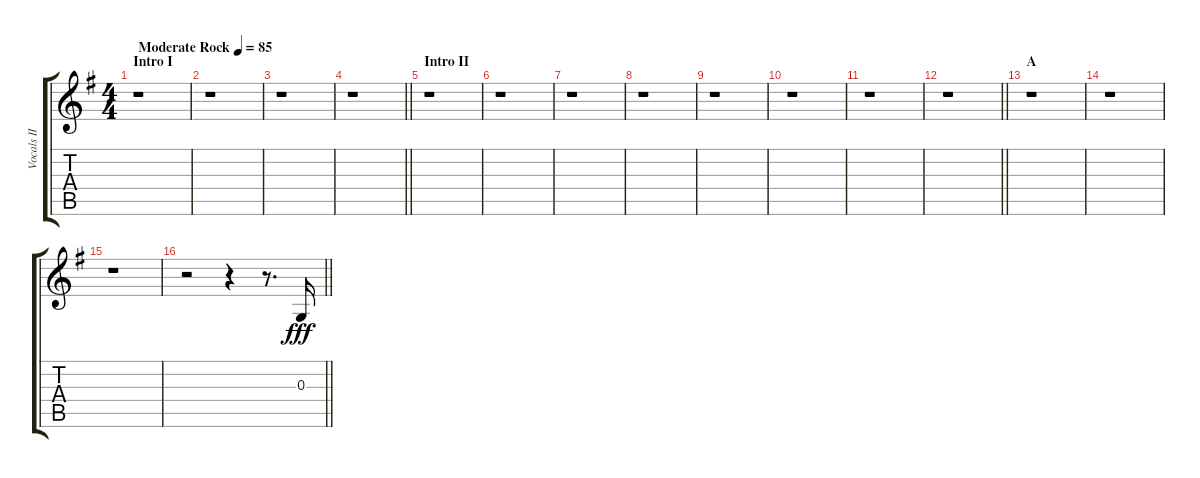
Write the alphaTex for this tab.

\track ("Vocals II" "Vocals II") {instrument voiceoohs}
\staff {score tabs}
\tuning (E4 B3 G3 D3 A2 E2) {hide}
\ts (4 4)
\section ("" "Intro I")
\tempo (85 "Moderate Rock")
\clef g2
\ks g
r.1{dy fff instrument voiceoohs} |
r.1 |
r.1 |
\barLineRight lightlight
r.1 |
\section ("" "Intro II")
r.1 |
r.1 |
r.1 |
r.1 |
r.1 |
r.1 |
r.1 |
\barLineRight lightlight
r.1 |
\section ("" "A")
r.1 |
r.1 |
r.1 |
\barLineRight lightlight
r.2 r.4 r.8{d} 0.3.16
